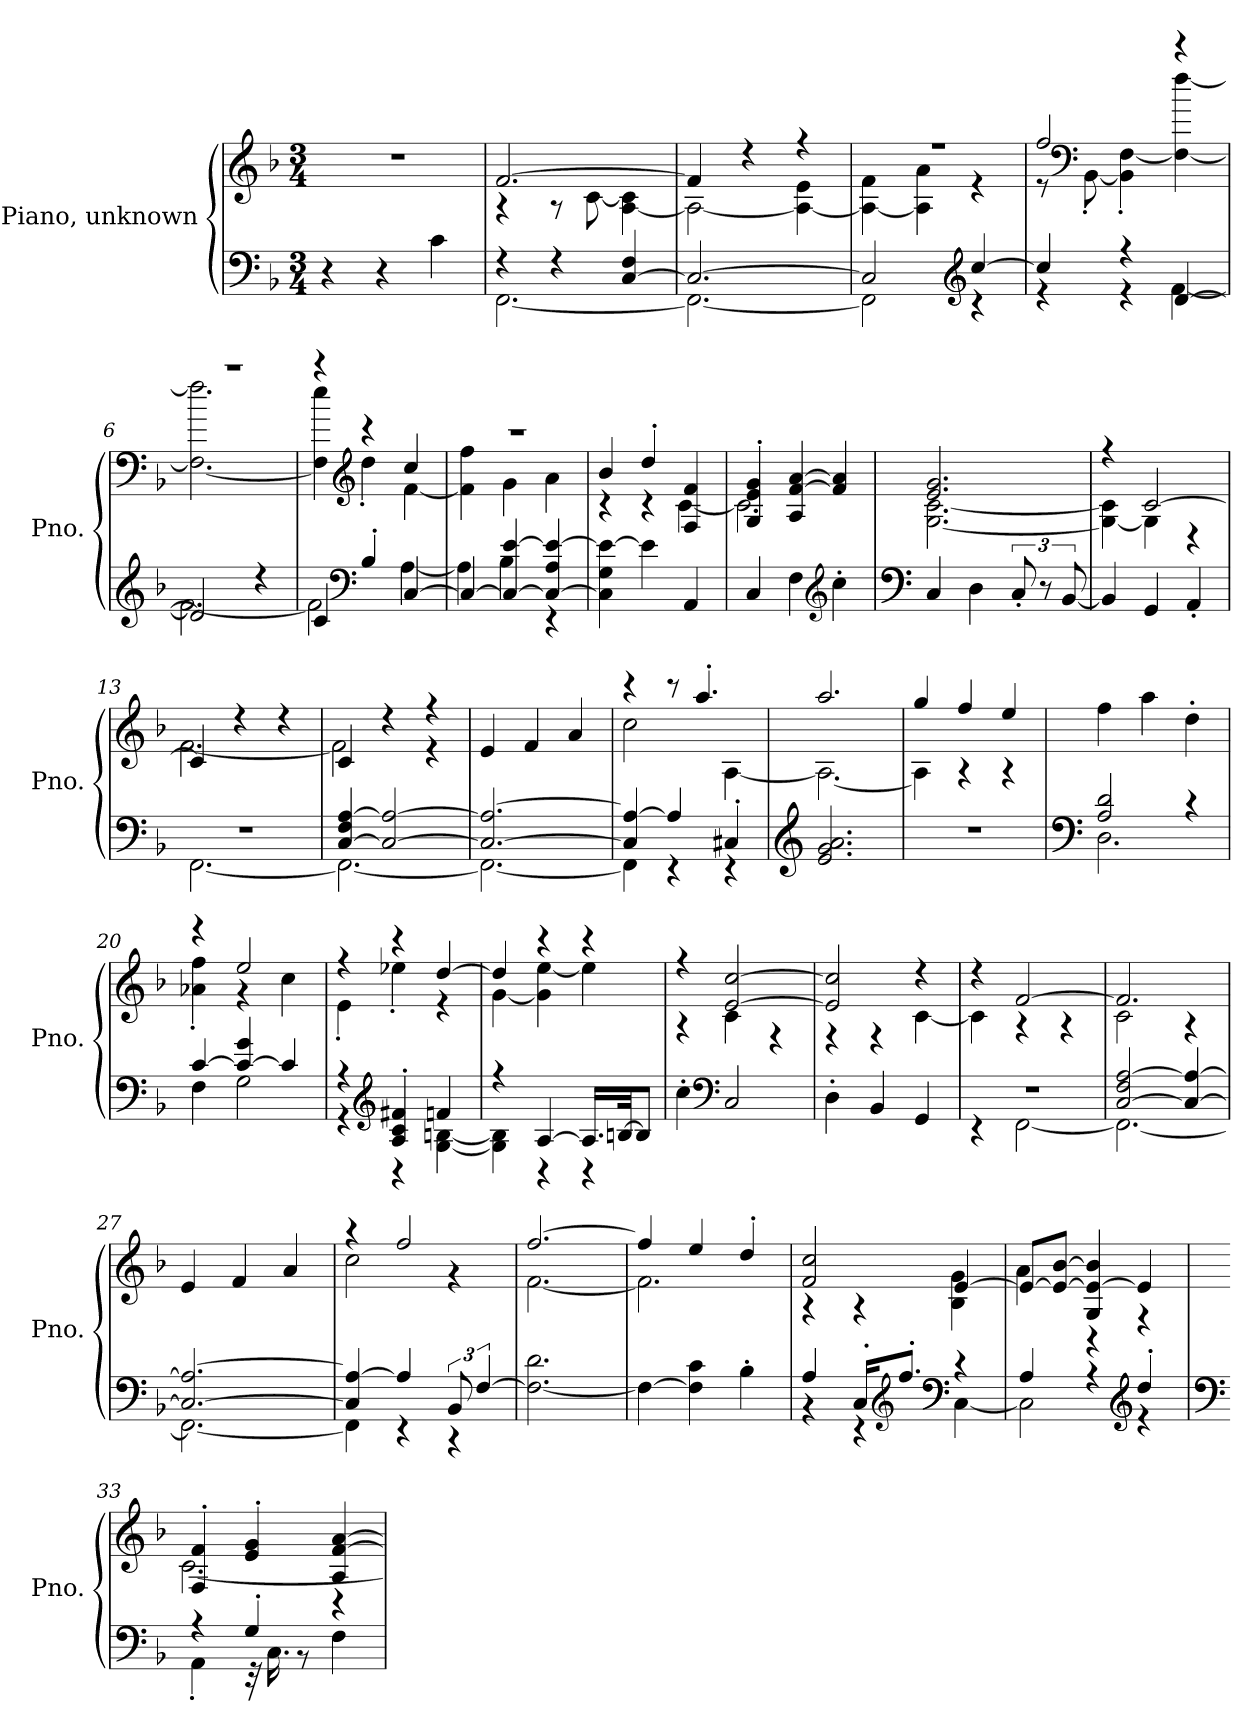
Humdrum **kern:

**kern	**kern
*part1	*part1
*staff2	*staff1
*I"Piano, unknown	*
*I'Pno.	*
*clefF4	*clefG2
*k[b-]	*k[b-]
*M3/4	*M3/4
*MM114	*MM114
=1	=1
4r	2.r
4r	.
4c\	.
=2	=2
*^	*^
4r	[2.FF\	[2.f/	4r
4r	.	.	8r
.	.	.	[8c\
[4C/ 4F/	.	.	[4A\ 4c\]
=3	=3	=3	=3
2.C/_	2.FF\_	4f/]	2A\_
.	.	4r	.
.	.	4r	4A\_ 4e\
=4	=4	=4	=4
2C/]	2FF\]	2.r	4A\_ 4f\
.	.	.	4A\] 4a\
*clefG2	*	*	*
[4cc/	4r	.	4r
=5	=5	=5	=5
4cc/]	4r	2ff/	8r
*	*	*clefF4	*
.	.	.	[8BB-'\
4r	4r	.	4BB-\]' [4F\'
[4d/	[4f\	4r	4F\_ [4ff\
=6	=6	=6	=6
2d/]	2.f\_	2.r	2.F\_ 2.ff\]
4r	.	.	.
=7	=7	=7	=7
4c/	2f\]	4r	4F\] 4ee\
*clefF4	*	*clefG2	*
4B-'/	.	4r	4dd'\
[4C/	[4A\	4cc/	[4f\
!!LO:LB:g=z	!!
=8	=8	=8	=8
4C/_	4A\]	2.r	4f\] 4ff\
4C/_ [4e/	4B-\	.	4g\
4C/_ 4A/ 4e/_	4r	.	4a\
*v	*v	*	*
=9	=9	=9
4C\] 4G\ 4e\_	4b-/	4r
4e\]	4dd'/	4r
4AA/	4F/ 4f/	[4c\
=10	=10	=10
4C/	4G/' 4e/' 4g/'	2.c\]
4F\	4A/ [4f/ [4a/	.
*clefG2	*	*
4cc'\	4f/] 4a/]	.
=11	=11	=11
*clefF4	*	*
4C/	2.e/ 2.g/	[2.G\ [2.c\
4D\	.	.
12C'/	.	.
12r	.	.
[12BB-/	.	.
=12	=12	=12
4BB-/]	4r	4G\_ 4c\]
4GG/	[2c/	4G\]
4AA'/	.	4r
=13	=13	=13
*^	*	*
2.r	[2.FF\	4c/]	[2.f\
.	.	4r	.
.	.	4r	.
=14	=14	=14	=14
[4C/ 4F/ [4A/	2.FF\_	4c/	2f\]
2C/_ 2A/_	.	4r	.
.	.	4r	4r
*	*	*v	*v
=15	=15	=15
2.C/_ 2.A/_	2.FF\_	4e/
.	.	4f/
.	.	4a/
!!LO:LB:g=z
=16	=16	=16
*	*	*^
4C/] 4A/_	4FF\]	4r	2cc\
4A/]	4r	8r	.
.	.	4.aa'/	.
4C#X'/	4r	.	[4A\
*v	*v	*	*
=17	=17	=17
*clefG2	*	*
2.e/ 2.g/ 2.a/	2.aa/	2.A\_
=18	=18	=18
2.r	4gg/	4A\]
.	4ff/	4r
.	4ee/	4r
*	*v	*v
=19	=19
*clefF4	*
*^	*
2A/ 2d/	2.D\	4ff\
.	.	4aa\
4r	.	4dd'\
=20	=20	=20
*	*	*^
[4c/	4F\	4r	4a-X\' 4ff\'
4c/_ 4g/	2G\	2ee/	4r
4c/]	.	.	4cc\
=21	=21	=21	=21
4r	4r	4r	4e'\
*clefG2	*	*	*
4A/' 4c/' 4f#X/'	4r	4r	4ee-X'\
4fn/	[4G\ [4Bn\	[4dd/	4r
=22	=22	=22	=22
4r	4G\] 4B\]	4dd/]	[4g\
[4A/	4r	4r	4g\] [4ee\
16.A/LL]	4r	4r	4ee\]
[32Bn/JK	.	.	.
8B/J]	.	.	.
*v	*v	*	*
!!LO:LB:g=z	!!
=23	=23	=23
4cc'\	4r	4r
*clefF4	*	*
2C/	[2e/ [2cc/	4c\
.	.	4r
=24	=24	=24
4D'\	2e/] 2cc/]	4r
4BB-/	.	4r
4GG/	4r	[4c\
=25	=25	=25
*^	*	*
2.r	4r	4r	4c\]
.	[2FF\	[2f/	4r
.	.	.	4r
=26	=26	=26	=26
[2C/ 2F/ [2A/	2.FF\_	2.f/]	2c\
4C/_ 4A/_	.	.	4r
*	*	*v	*v
=27	=27	=27
2.C/_ 2.A/_	2.FF\_	4e/
.	.	4f/
.	.	4a/
=28	=28	=28
*	*	*^
4C/] 4A/_	4FF\]	4r	2cc\
4A/]	4r	2ff/	.
12BB-/	4r	.	4r
[6F/	.	.	.
*v	*v	*	*
=29	=29	=29
2.F\_ 2.d\	[2.ff/	[2.f\
=30	=30	=30
4F\_	4ff/]	2.f\]
4F\] 4c\	4ee/	.
4B-'\	4dd'/	.
!!LO:LB:g=z	!!
=31	=31	=31
*^	*	*
4A/	4r	2f/ 2cc/	4r
16C'/KL	4r	.	4r
*clefG2	*	*	*
8.ff'/J	.	.	.
*clefF4	*	*	*
4r	[4C\	[4e/	4B-\ 4g\
=32	=32	=32	=32
4A/	2C\]	8e/L_	4a\
.	.	8e/_ [8b-/J	.
4r	.	4G/ 4e/_ 4b-/]	4r
*clefG2	*	*	*
4dd'/	4r	4e/]	4r
=33	=33	=33	=33
*clefF4	*	*	*
4r	4AA'\	4F/' 4f/'	[2.c\
4G'/	32r	4e/' 4g/'	.
.	16.C\	.	.
.	8r	.	.
4r	4F\	4A/ [4f/ [4a/	.
*v	*v	*	*
*	*v	*v
=	=
*-	*-
